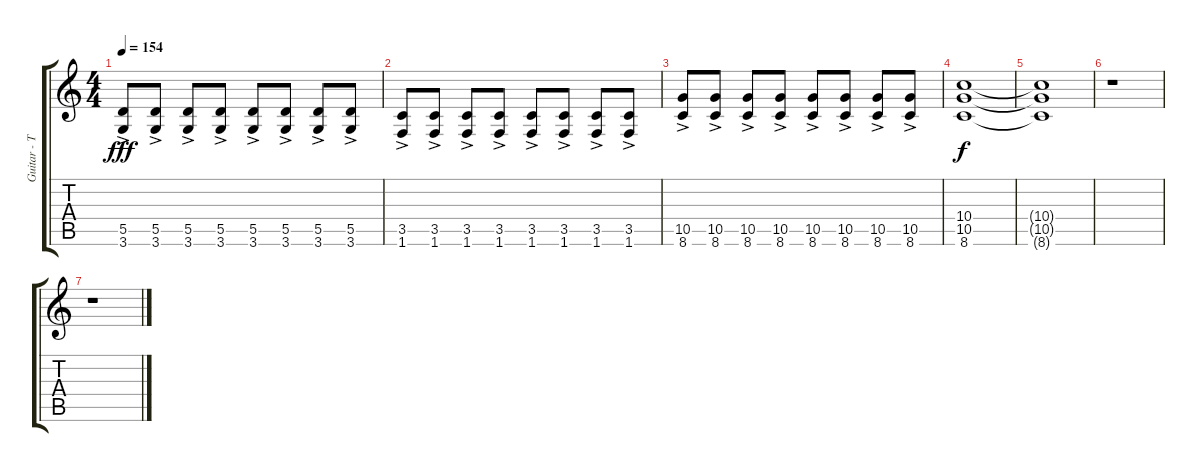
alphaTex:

\track ("Guitar - Tom " "Guitar - T") {instrument overdrivenguitar}
\staff {score tabs}
\tuning (E4 B3 G3 D3 A2 E2) {hide}
\ts (4 4)
\tempo 154
\clef g2
\ks c
(5.5{ac} 3.6{ac}).8{dy fff} (5.5{ac} 3.6{ac}).8 (5.5{ac} 3.6{ac}).8 (5.5{ac} 3.6{ac}).8 (5.5{ac} 3.6{ac}).8 (5.5{ac} 3.6{ac}).8 (5.5{ac} 3.6{ac}).8 (5.5{ac} 3.6{ac}).8 |
(3.5{ac} 1.6{ac}).8 (3.5{ac} 1.6{ac}).8 (3.5{ac} 1.6{ac}).8 (3.5{ac} 1.6{ac}).8 (3.5{ac} 1.6{ac}).8 (3.5{ac} 1.6{ac}).8 (3.5{ac} 1.6{ac}).8 (3.5{ac} 1.6{ac}).8 |
(10.5{ac} 8.6{ac}).8 (10.5{ac} 8.6{ac}).8 (10.5{ac} 8.6{ac}).8 (10.5{ac} 8.6{ac}).8 (10.5{ac} 8.6{ac}).8 (10.5{ac} 8.6{ac}).8 (10.5{ac} 8.6{ac}).8 (10.5{ac} 8.6{ac}).8 |
(10.4 10.5 8.6).1{dy f} |
(10.4{t} 10.5{t} 8.6{t}).1 |
r.1 |
r.1
